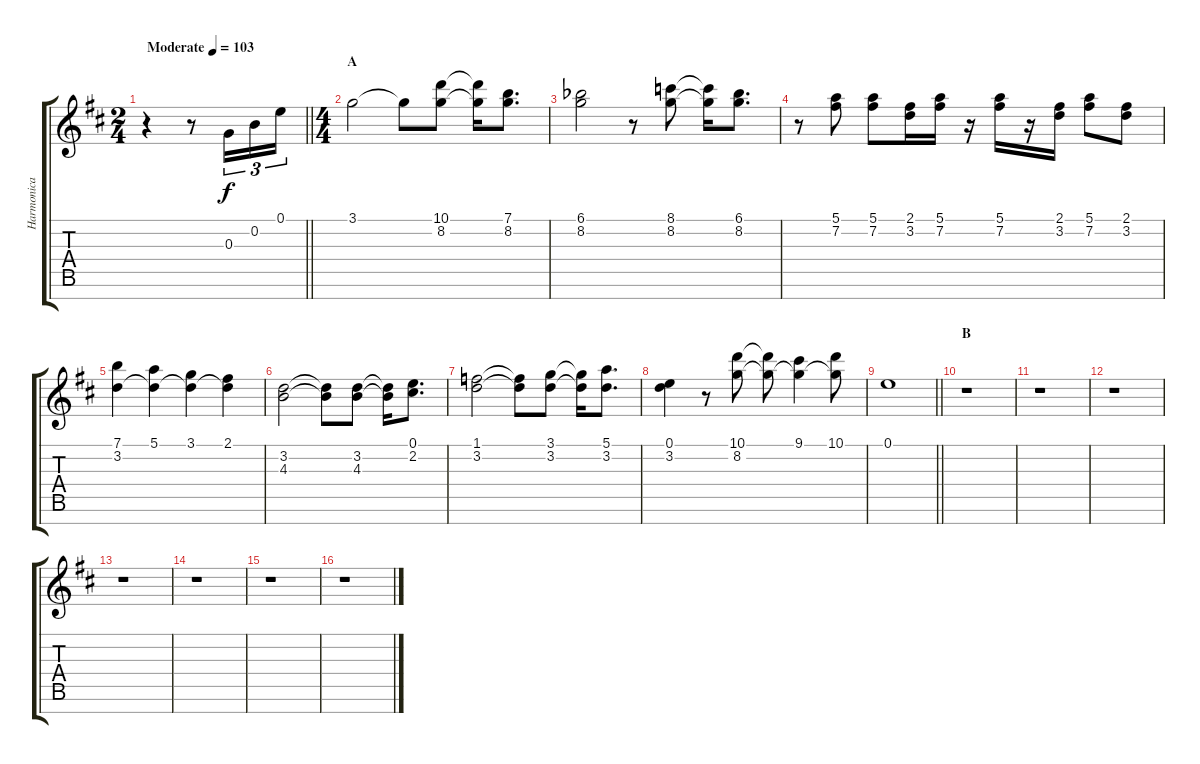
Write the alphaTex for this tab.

\track ("Harmonica" "Harmonica") {instrument harmonica}
\staff {score tabs}
\tuning (E5 B4 G4 D4 A3 E3 B2) {hide}
\ts (2 4)
\tempo (103 "Moderate")
\clef g2
\barLineRight lightlight
\ks d
r.4{dy f instrument harmonica} r.8 0.3.16{tu (3 2)} 0.2.16{tu (3 2)} 0.1.16{tu (3 2)} |
\ts (4 4)
\section ("" "A")
3.1.2 3.1{t}.8 (10.1 8.2).8 (10.1{t} 8.2{t}).16 (7.1 8.2).8{d} |
(6.1{acc b} 8.2).2 r.8 (8.1 8.2).8 (8.1{t} 8.2{t}).16 (6.1{acc b} 8.2).8{d} |
r.8 (5.1 7.2).8 (5.1 7.2).8 (2.1 3.2).16 (5.1 7.2).16 r.16 (5.1 7.2).16 r.16 (2.1 3.2).16 (5.1 7.2).8 (2.1 3.2).8 |
(7.1 3.2).4 (5.1 3.2{t}).4 (3.1 3.2{t}).4 (2.1 3.2{t}).4 |
(3.2 4.3).2 (3.2{t} 4.3{t}).8 (3.2 4.3).8 (3.2{t} 4.3{t}).16 (0.1 2.2).8{d} |
(1.1 3.2).2 (1.1{t} 3.2{t}).8 (3.1 3.2).8 (3.1{t} 3.2{t}).16 (5.1 3.2).8{d} |
(0.1 3.2).4 r.8 (10.1 8.2).8 (10.1{t} 8.2{t}).8 (9.1 8.2{t}).4 (10.1 8.2{t}).8 |
\barLineRight lightlight
0.1.1 |
\section ("" "B")
r.1 |
r.1 |
r.1 |
r.1 |
r.1 |
r.1 |
r.1
